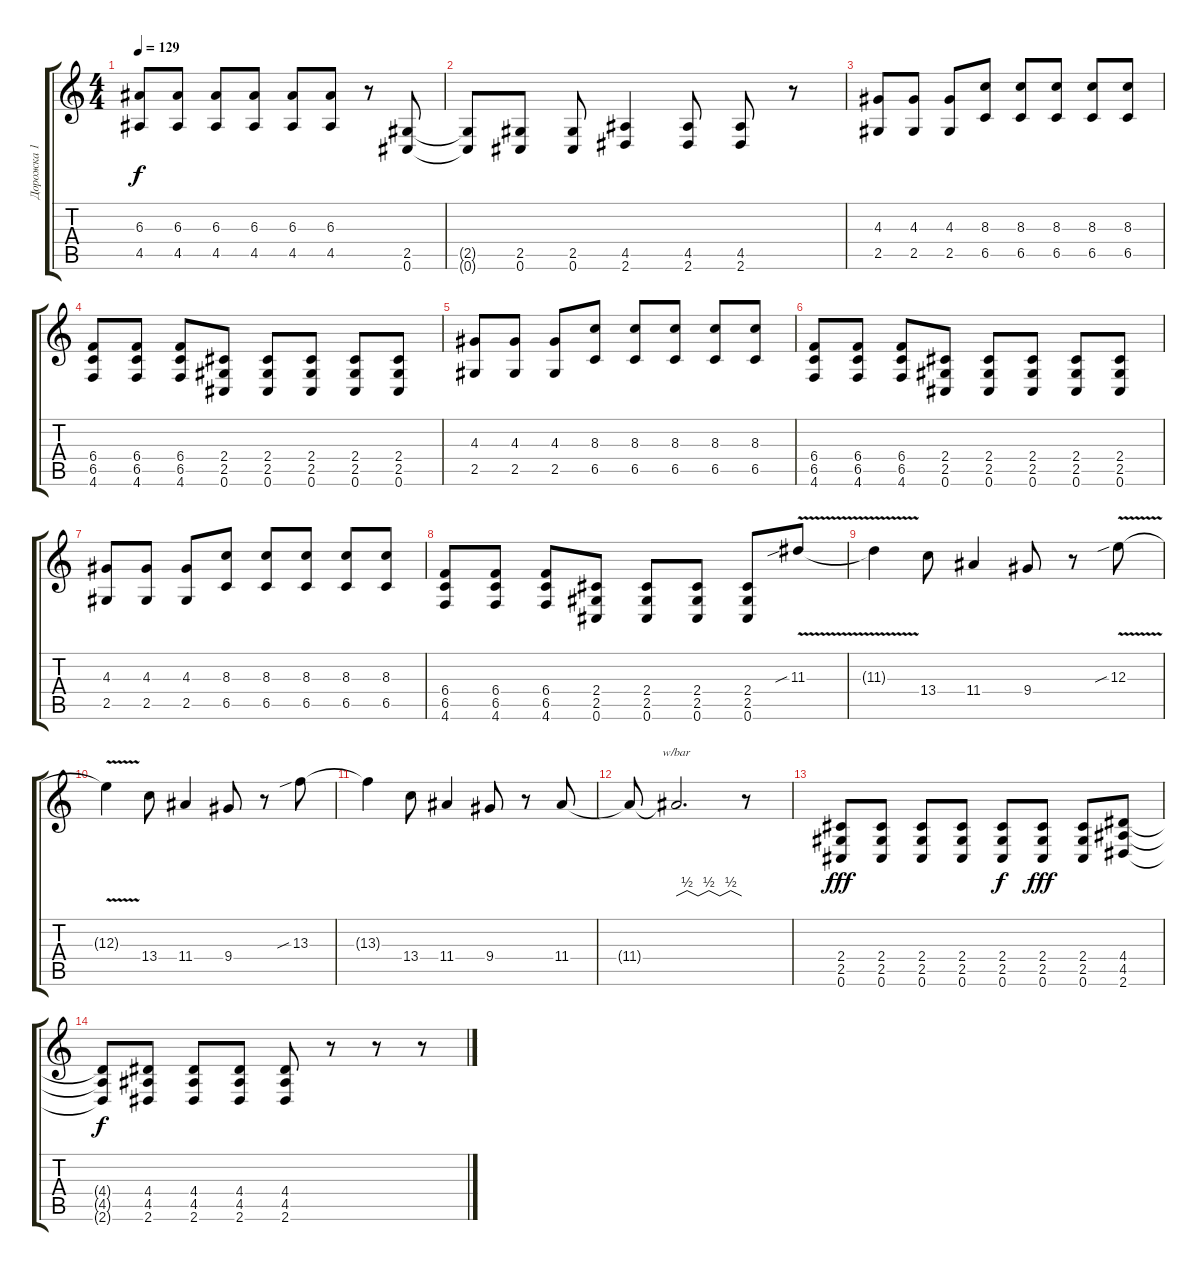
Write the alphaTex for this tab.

\track ("Дорожка 1" "Дорожка 1") {instrument distortionguitar}
\staff {score tabs}
\tuning (Db4 Ab3 E3 B2 Gb2 Db2) {hide}
\ts (4 4)
\tempo 129
\clef g2
\ks c
(6.3{t} 4.5{t}).8{dy f} (6.3 4.5).8 (6.3 4.5).8 (6.3 4.5).8 (6.3 4.5).8 (6.3 4.5).8 r.8 (2.5 0.6).8 |
(2.5{t} 0.6{t}).8 (2.5 0.6).8 (2.5 0.6).8 (4.5 2.6).4 (4.5 2.6).8 (4.5 2.6).8 r.8 |
(4.3 2.5).8 (4.3 2.5).8 (4.3 2.5).8 (8.3 6.5).8 (8.3 6.5).8 (8.3 6.5).8 (8.3 6.5).8 (8.3 6.5).8 |
(6.4 6.5 4.6).8 (6.4 6.5 4.6).8 (6.4 6.5 4.6).8 (2.4 2.5 0.6).8 (2.4 2.5 0.6).8 (2.4 2.5 0.6).8 (2.4 2.5 0.6).8 (2.4 2.5 0.6).8 |
(4.3 2.5).8 (4.3 2.5).8 (4.3 2.5).8 (8.3 6.5).8 (8.3 6.5).8 (8.3 6.5).8 (8.3 6.5).8 (8.3 6.5).8 |
(6.4 6.5 4.6).8 (6.4 6.5 4.6).8 (6.4 6.5 4.6).8 (2.4 2.5 0.6).8 (2.4 2.5 0.6).8 (2.4 2.5 0.6).8 (2.4 2.5 0.6).8 (2.4 2.5 0.6).8 |
(4.3 2.5).8 (4.3 2.5).8 (4.3 2.5).8 (8.3 6.5).8 (8.3 6.5).8 (8.3 6.5).8 (8.3 6.5).8 (8.3 6.5).8 |
(6.4 6.5 4.6).8 (6.4 6.5 4.6).8 (6.4 6.5 4.6).8 (2.4 2.5 0.6).8 (2.4 2.5 0.6).8 (2.4 2.5 0.6).8 (2.4 2.5 0.6).8 11.3{v sib}.8 |
11.3{t}.4 13.4.8 11.4.4 9.4.8 r.8 12.3{v sib}.8 |
12.3{t}.4 13.4.8 11.4.4 9.4.8 r.8 13.3{sib}.8 |
13.3{t}.4 13.4.8 11.4.4 9.4.8 r.8 11.4.8 |
11.4{t}.8 11.4{t}.2{d tbe (custom default 0 0 10 2 20 0 30 2 40 0 50 2 60 0)} r.8 |
(2.4 2.5 0.6).8{dy fff} (2.4 2.5 0.6).8 (2.4 2.5 0.6).8 (2.4 2.5 0.6).8 (2.4 2.5 0.6).8{dy f} (2.4 2.5 0.6).8{dy fff} (2.4 2.5 0.6).8 (4.4 4.5 2.6).8 |
(4.4{t} 4.5{t} 2.6{t}).8{dy f} (4.4 4.5 2.6).8 (4.4 4.5 2.6).8 (4.4 4.5 2.6).8 (4.4 4.5 2.6).8 r.8 r.8 r.8
